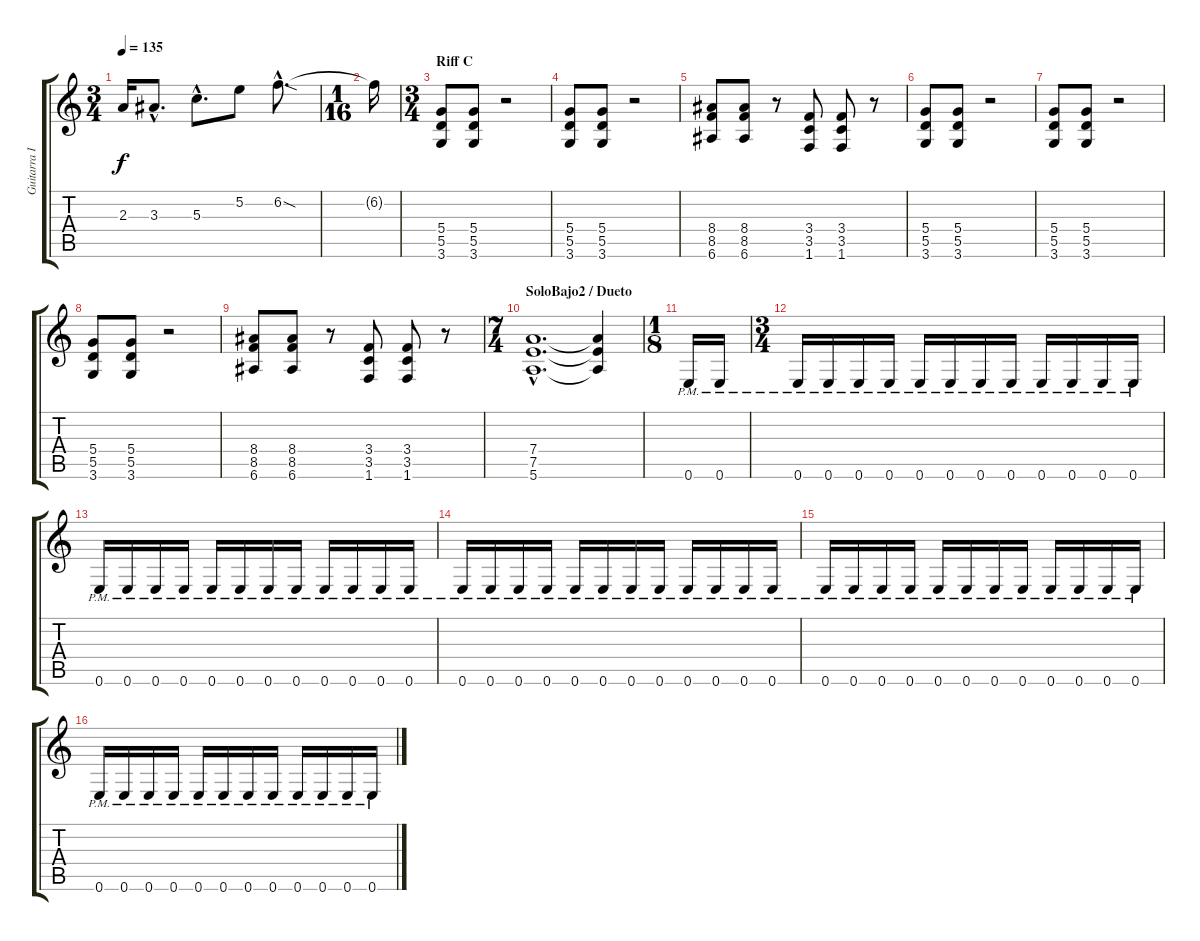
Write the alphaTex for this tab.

\track ("Guitarra I" "Guitarra I") {instrument distortionguitar}
\staff {score tabs}
\tuning (E4 B3 G3 D3 A2 E2) {hide}
\ts (3 4)
\tempo 135
\clef g2
\ks c
2.3{t}.16{dy f} 3.3{hac}.8{d} 5.3{hac}.8{d} 5.2.8 6.2{sod hac}.8{d} |
\ts (1 16)
6.2{t}.16 |
\ts (3 4)
\section ("" "Riff C")
(5.4 5.5 3.6).8 (5.4 5.5 3.6).8 r.2 |
(5.4 5.5 3.6).8 (5.4 5.5 3.6).8 r.2 |
(8.4 8.5 6.6).8 (8.4 8.5 6.6).8 r.8 (3.4 3.5 1.6).8 (3.4 3.5 1.6).8 r.8 |
(5.4 5.5 3.6).8 (5.4 5.5 3.6).8 r.2 |
(5.4 5.5 3.6).8 (5.4 5.5 3.6).8 r.2 |
(5.4 5.5 3.6).8 (5.4 5.5 3.6).8 r.2 |
(8.4 8.5 6.6).8 (8.4 8.5 6.6).8 r.8 (3.4 3.5 1.6).8 (3.4 3.5 1.6).8 r.8 |
\ts (7 4)
\section ("" "SoloBajo2 / Dueto")
(7.4{hac} 7.5{hac} 5.6{hac}).1{d} (7.4{t} 7.5{t} 5.6{t}).4 |
\ts (1 8)
0.6{pm}.16 0.6{pm}.16 |
\ts (3 4)
0.6{pm}.16 0.6{pm}.16 0.6{pm}.16 0.6{pm}.16 0.6{pm}.16 0.6{pm}.16 0.6{pm}.16 0.6{pm}.16 0.6{pm}.16 0.6{pm}.16 0.6{pm}.16 0.6{pm}.16 |
0.6{pm}.16 0.6{pm}.16 0.6{pm}.16 0.6{pm}.16 0.6{pm}.16 0.6{pm}.16 0.6{pm}.16 0.6{pm}.16 0.6{pm}.16 0.6{pm}.16 0.6{pm}.16 0.6{pm}.16 |
0.6{pm}.16 0.6{pm}.16 0.6{pm}.16 0.6{pm}.16 0.6{pm}.16 0.6{pm}.16 0.6{pm}.16 0.6{pm}.16 0.6{pm}.16 0.6{pm}.16 0.6{pm}.16 0.6{pm}.16 |
0.6{pm}.16 0.6{pm}.16 0.6{pm}.16 0.6{pm}.16 0.6{pm}.16 0.6{pm}.16 0.6{pm}.16 0.6{pm}.16 0.6{pm}.16 0.6{pm}.16 0.6{pm}.16 0.6{pm}.16 |
0.6{pm}.16 0.6{pm}.16 0.6{pm}.16 0.6{pm}.16 0.6{pm}.16 0.6{pm}.16 0.6{pm}.16 0.6{pm}.16 0.6{pm}.16 0.6{pm}.16 0.6{pm}.16 0.6{pm}.16
